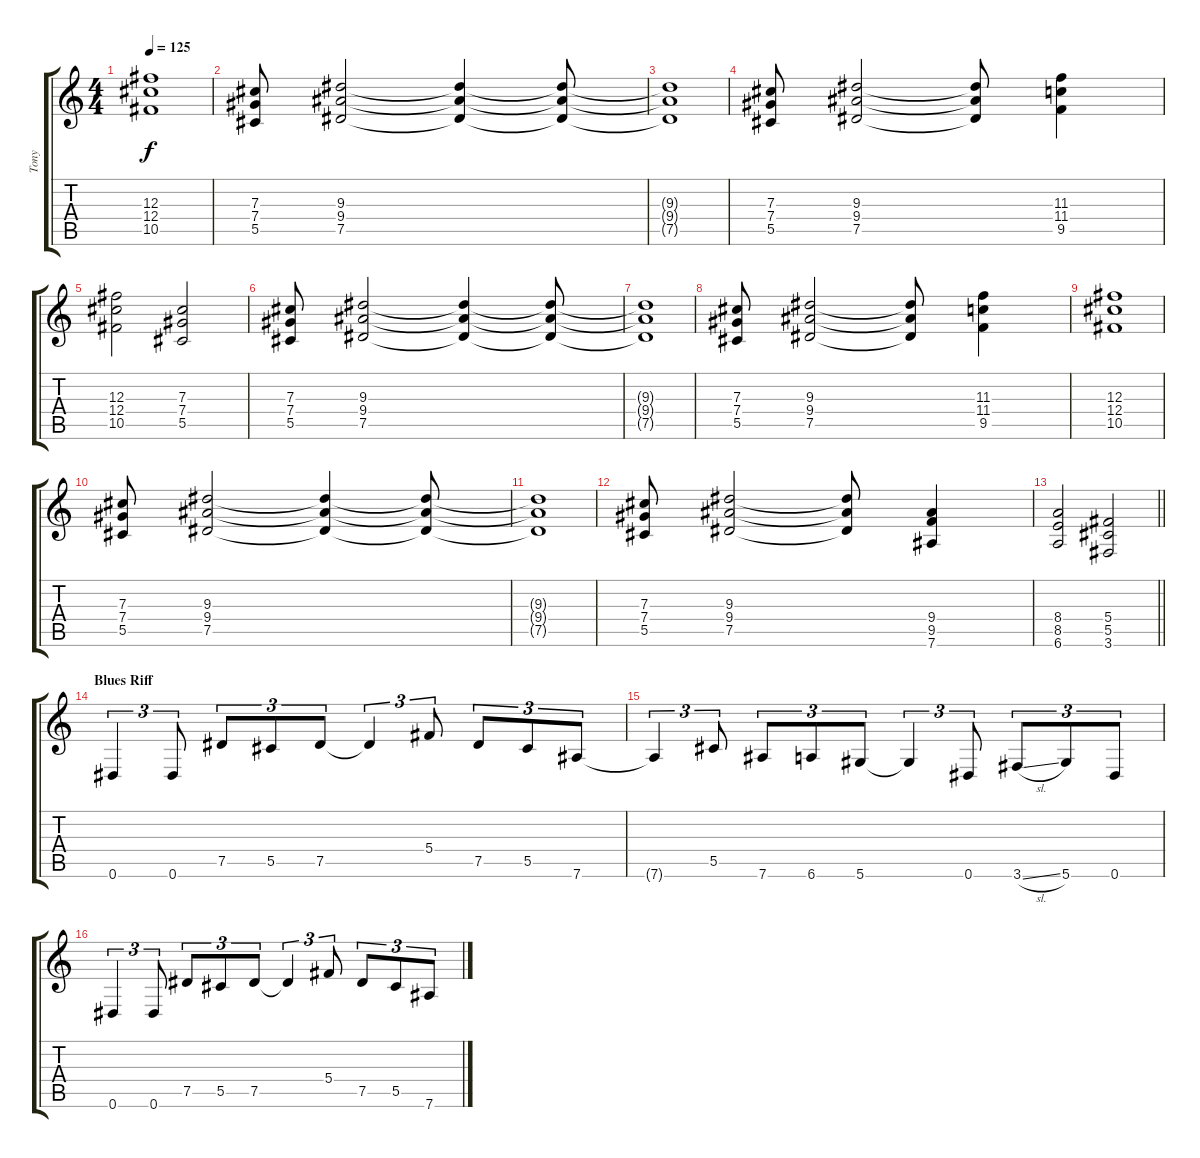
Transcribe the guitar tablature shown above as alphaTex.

\track ("Tony" "Tony") {instrument overdrivenguitar}
\staff {score tabs}
\tuning (Eb4 Bb3 Gb3 Db3 Ab2 Eb2) {hide}
\ts (4 4)
\tempo 125
\clef g2
\ks c
(12.3 12.4 10.5).1{dy f} |
(7.3 7.4 5.5).8 (9.3 9.4 7.5).2 (9.3{t} 9.4{t} 7.5{t}).4 (9.3{t} 9.4{t} 7.5{t}).8 |
(9.3{t} 9.4{t} 7.5{t}).1 |
(7.3 7.4 5.5).8 (9.3 9.4 7.5).2 (9.3{t} 9.4{t} 7.5{t}).8 (11.3 11.4 9.5).4 |
(12.3 12.4 10.5).2 (7.3 7.4 5.5).2 |
(7.3 7.4 5.5).8 (9.3 9.4 7.5).2 (9.3{t} 9.4{t} 7.5{t}).4 (9.3{t} 9.4{t} 7.5{t}).8 |
(9.3{t} 9.4{t} 7.5{t}).1 |
(7.3 7.4 5.5).8 (9.3 9.4 7.5).2 (9.3{t} 9.4{t} 7.5{t}).8 (11.3 11.4 9.5).4 |
(12.3 12.4 10.5).1 |
(7.3 7.4 5.5).8 (9.3 9.4 7.5).2 (9.3{t} 9.4{t} 7.5{t}).4 (9.3{t} 9.4{t} 7.5{t}).8 |
(9.3{t} 9.4{t} 7.5{t}).1 |
(7.3 7.4 5.5).8 (9.3 9.4 7.5).2 (9.3{t} 9.4{t} 7.5{t}).8 (9.4 9.5 7.6).4 |
\barLineRight lightlight
(8.4 8.5 6.6).2 (5.4 5.5 3.6).2 |
\section ("" "Blues Riff")
0.6.4{tu (3 2)} 0.6.8{tu (3 2)} 7.5.8{tu (3 2)} 5.5.8{tu (3 2)} 7.5.8{tu (3 2)} 7.5{t}.4{tu (3 2)} 5.4.8{tu (3 2)} 7.5.8{tu (3 2)} 5.5.8{tu (3 2)} 7.6.8{tu (3 2)} |
7.6{t}.4{tu (3 2)} 5.5.8{tu (3 2)} 7.6.8{tu (3 2)} 6.6.8{tu (3 2)} 5.6.8{tu (3 2)} 5.6{t}.4{tu (3 2)} 0.6.8{tu (3 2)} 3.6{sl}.8{tu (3 2)} 5.6.8{tu (3 2)} 0.6.8{tu (3 2)} |
0.6.4{tu (3 2)} 0.6.8{tu (3 2)} 7.5.8{tu (3 2)} 5.5.8{tu (3 2)} 7.5.8{tu (3 2)} 7.5{t}.4{tu (3 2)} 5.4.8{tu (3 2)} 7.5.8{tu (3 2)} 5.5.8{tu (3 2)} 7.6.8{tu (3 2)}
